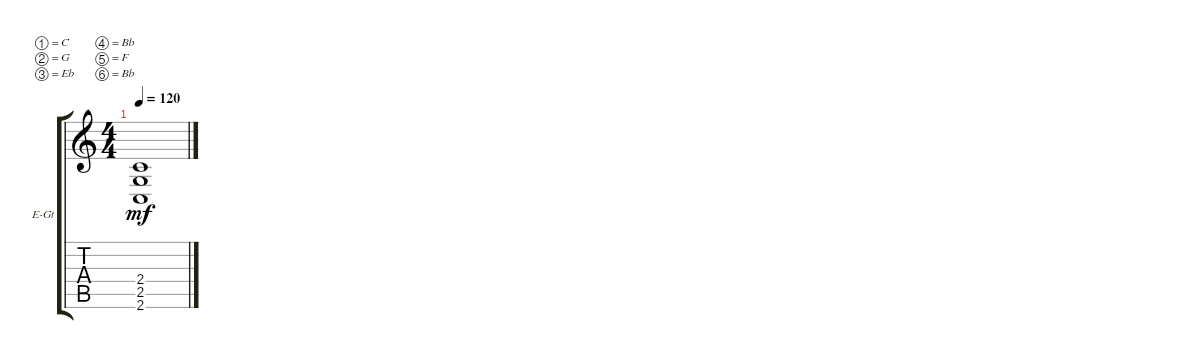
\bracketExtendMode groupsimilarinstruments
\firstSystemTrackNameOrientation horizontal
\otherSystemsTrackNameOrientation horizontal
\track ("Electric Guitar 2" "E-Gt") {instrument distortionguitar}
\staff {score tabs}
\tuning (C4 G3 Eb3 Bb2 F2 Bb1)
\ts (4 4)
\tempo 120
\clef g2
\ks c
(2.4{t} 2.5{t} 2.6{t}).1{dy mf}
